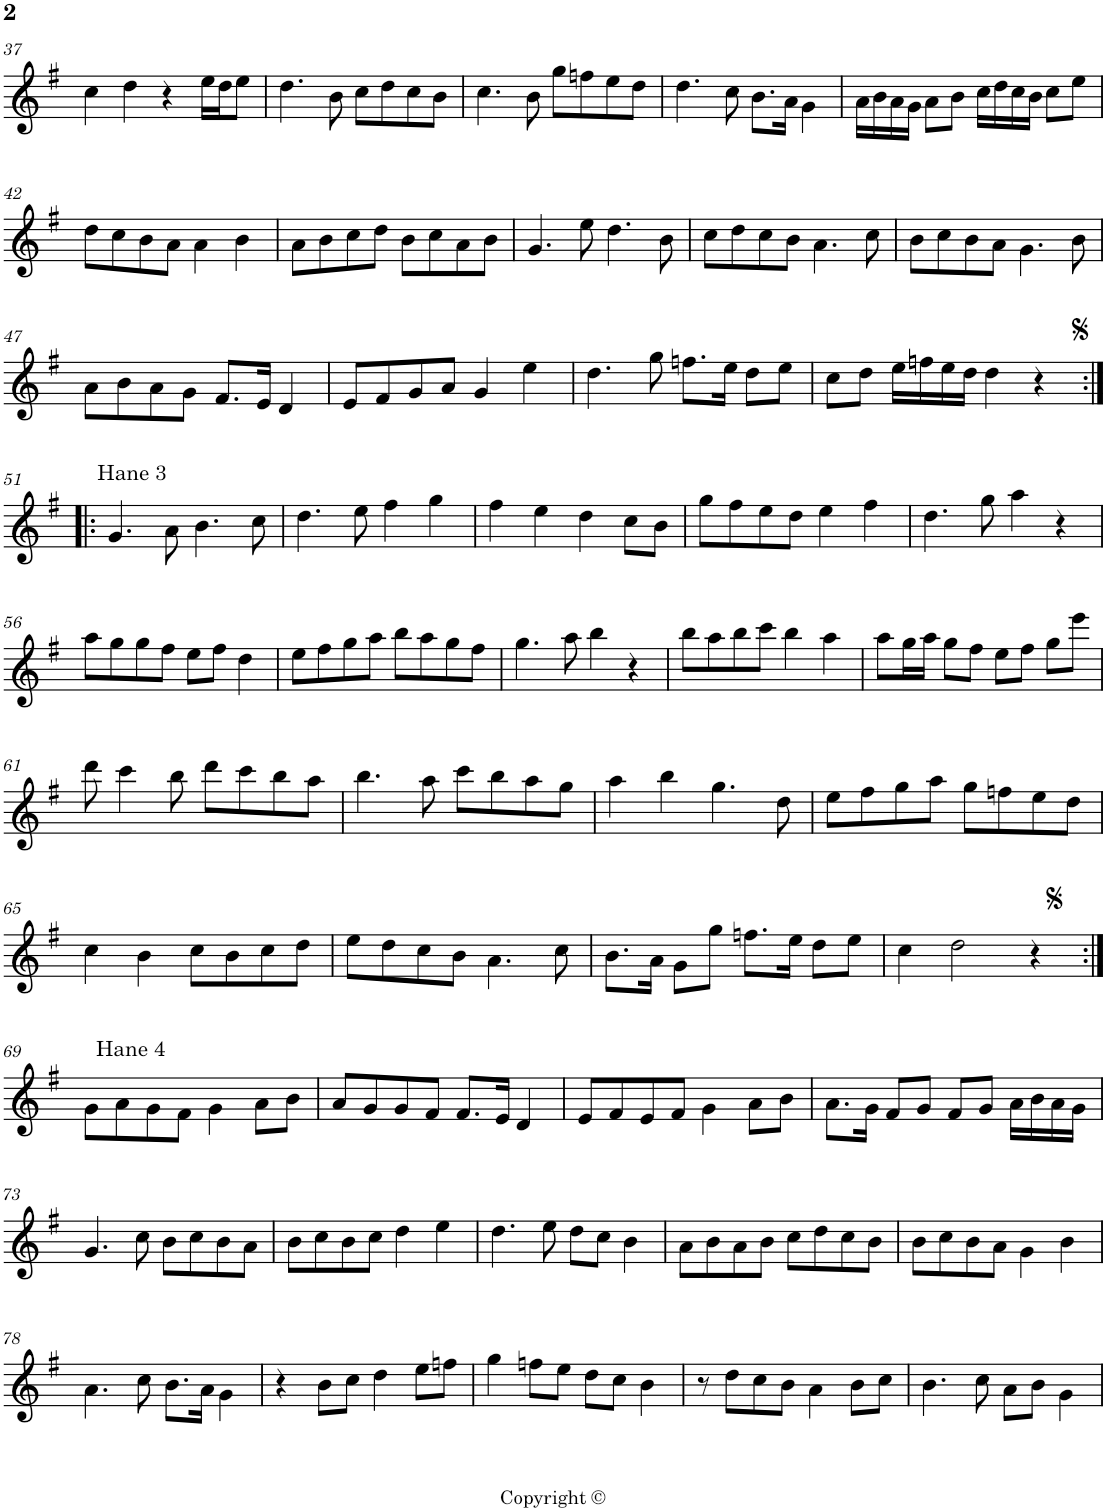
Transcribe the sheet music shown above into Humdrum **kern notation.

**kern
*part1
*staff1
*I"Piano
*I'Pno
!!LO:PB:g=z
*clefG2
*k[f#]
*G:
*M4/4
*met(c)
=37
4cc\
4dd\
4r
16ee\LL
16dd\J
8ee\J
=38
4.dd\
8b\
8cc\L
8dd\
8cc\
8b\J
=39
4.cc\
8b\
8gg\L
8ffn\
8ee\
8dd\J
=40
4.dd\
8cc\
8.b\L
16a\Jk
4g\
=41
16a\LL
16b\
16a\
16g\JJ
8a\L
8b\J
16cc\LL
16dd\
16cc\
16b\JJ
8cc\L
8ee\J
!!LO:LB:g=z
=42
8dd\L
8cc\
8b\
8a\J
4a\
4b\
=43
8a\L
8b\
8cc\
8dd\J
8b\L
8cc\
8a\
8b\J
=44
4.g/
8ee\
4.dd\
8b\
=45
8cc\L
8dd\
8cc\
8b\J
4.a\
8cc\
=46
8b\L
8cc\
8b\
8a\J
4.g\
8b\
!!LO:LB:g=z
=47
8a\L
8b\
8a\
8g\J
8.f#/L
16e/Jk
4d/
=48
8e/L
8f#/
8g/
8a/J
4g/
4ee\
=49
4.dd\
8gg\
8.ffn\L
16ee\Jk
8dd\L
8ee\J
=50
8cc\L
8dd\J
16ee\LL
16ffn\
16ee\
16dd\JJ
4dd\
4r
!!LO:LB:g=z
=51:|!|:
!LO:TX:a:t=Hane 3
4.g/
8a\
4.b\
8cc\
=52
4.dd\
8ee\
4ff#\
4gg\
=53
4ff#\
4ee\
4dd\
8cc\L
8b\J
=54
8gg\L
8ff#\
8ee\
8dd\J
4ee\
4ff#\
=55
4.dd\
8gg\
4aa\
4r
!!LO:LB:g=z
=56
8aa\L
8gg\
8gg\
8ff#\J
8ee\L
8ff#\J
4dd\
=57
8ee\L
8ff#\
8gg\
8aa\J
8bb\L
8aa\
8gg\
8ff#\J
=58
4.gg\
8aa\
4bb\
4r
=59
8bb\L
8aa\
8bb\
8ccc\J
4bb\
4aa\
=60
8aa\L
16gg\L
16aa\JJ
8gg\L
8ff#\J
8ee\L
8ff#\J
8gg\L
8eee\J
!!LO:LB:g=z
=61
8ddd\
4ccc\
8bb\
8ddd\L
8ccc\
8bb\
8aa\J
=62
4.bb\
8aa\
8ccc\L
8bb\
8aa\
8gg\J
=63
4aa\
4bb\
4.gg\
8dd\
=64
8ee\L
8ff#\
8gg\
8aa\J
8gg\L
8ffn\
8ee\
8dd\J
!!LO:LB:g=z
=65
4cc\
4b\
8cc\L
8b\
8cc\
8dd\J
=66
8ee\L
8dd\
8cc\
8b\J
4.a\
8cc\
=67
8.b\L
16a\Jk
8g\L
8gg\J
8.ffn\L
16ee\Jk
8dd\L
8ee\J
=68
4cc\
2dd\
4r
!!LO:LB:g=z
=69:|!
!LO:TX:a:t=Hane 4
8g\L
8a\
8g\
8f#\J
4g\
8a\L
8b\J
=70
8a/L
8g/
8g/
8f#/J
8.f#/L
16e/Jk
4d/
=71
8e/L
8f#/
8e/
8f#/J
4g\
8a\L
8b\J
=72
8.a\L
16g\Jk
8f#/L
8g/J
8f#/L
8g/J
16a\LL
16b\
16a\
16g\JJ
!!LO:LB:g=z
=73
4.g/
8cc\
8b\L
8cc\
8b\
8a\J
=74
8b\L
8cc\
8b\
8cc\J
4dd\
4ee\
=75
4.dd\
8ee\
8dd\L
8cc\J
4b\
=76
8a\L
8b\
8a\
8b\J
8cc\L
8dd\
8cc\
8b\J
=77
8b\L
8cc\
8b\
8a\J
4g\
4b\
!!LO:LB:g=z
=78
4.a\
8cc\
8.b\L
16a\Jk
4g\
=79
4r
8b\L
8cc\J
4dd\
8ee\L
8ffn\J
=80
4gg\
8ffn\L
8ee\J
8dd\L
8cc\J
4b\
=81
8r
8dd\L
8cc\
8b\J
4a\
8b\L
8cc\J
=82
4.b\
8cc\
8a\L
8b\J
4g\
=
*-
